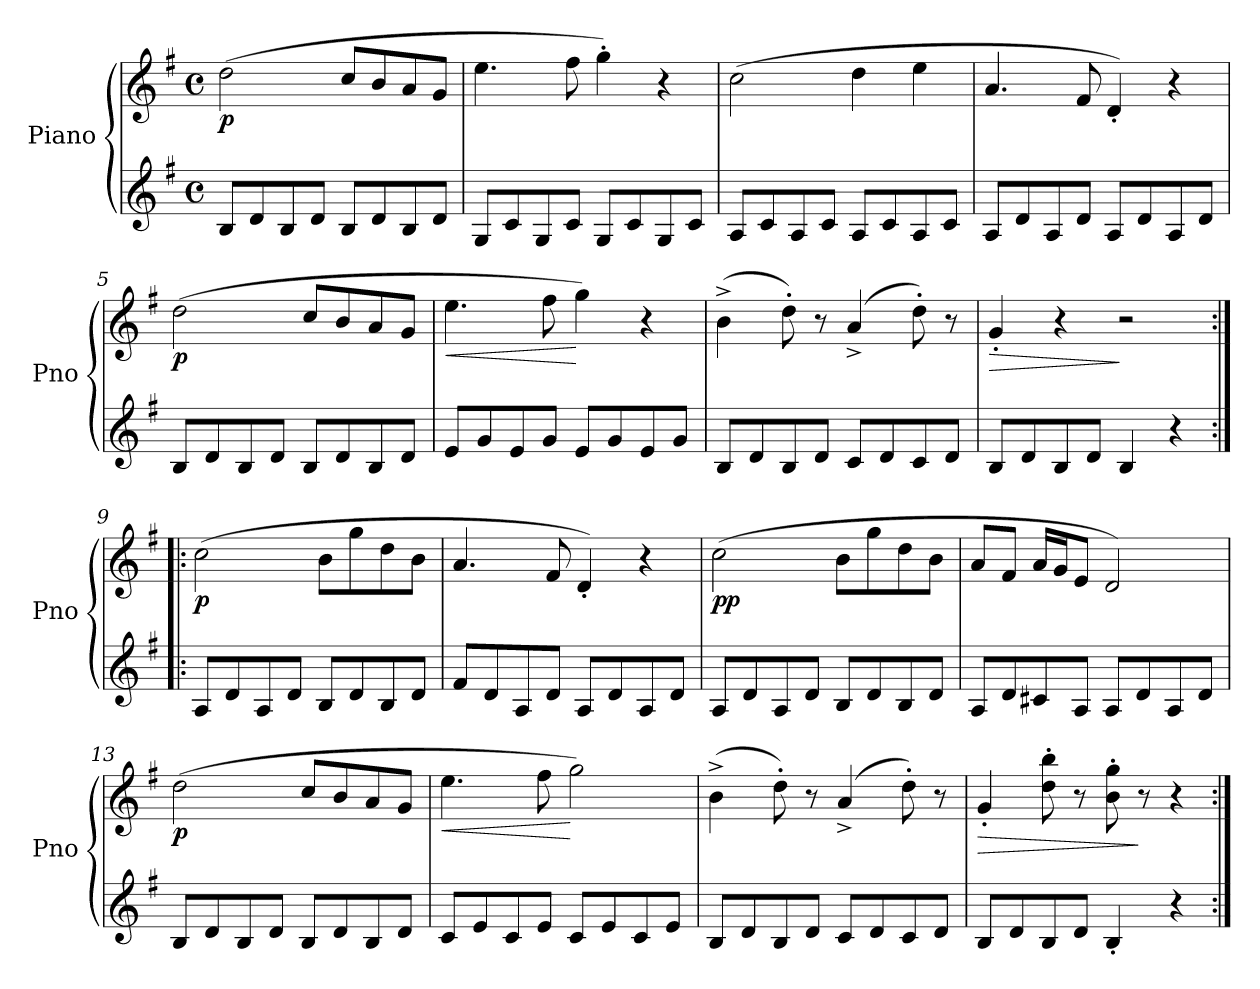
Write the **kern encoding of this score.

**kern	**kern	**dynam
*part1	*part1	*part1
*staff2	*staff1	*staff1/2
*I"Piano	*	*
*I'Pno	*	*
*	*clefG2	*
*k[f#]	*k[f#]	*
*G:	*G:	*
*M4/4	*M4/4	*
*met(c)	*met(c)	*
=1	=1	=1
!	!	!LO:DY:b
8B/L	(2dd\	p
8d/	.	.
8B/	.	.
8d/J	.	.
8B/L	8cc/L	.
8d/	8b/	.
8B/	8a/	.
8d/J	8g/J	.
=2	=2	=2
8G/L	4.ee\	.
8c/	.	.
8G/	.	.
8c/J	8ff#\	.
8G/L	4gg'\)	.
8c/	.	.
8G/	4r	.
8c/J	.	.
=3	=3	=3
8A/L	(2cc\	.
8c/	.	.
8A/	.	.
8c/J	.	.
8A/L	4dd\	.
8c/	.	.
8A/	4ee\	.
8c/J	.	.
=4	=4	=4
8A/L	4.a/	.
8d/	.	.
8A/	.	.
8d/J	8f#/	.
8A/L	4d'/)	.
8d/	.	.
8A/	4r	.
8d/J	.	.
!!LO:LB:g=z
=5	=5	=5
!	!	!LO:DY:b
8B/L	(2dd\	p
8d/	.	.
8B/	.	.
8d/J	.	.
8B/L	8cc/L	.
8d/	8b/	.
8B/	8a/	.
8d/J	8g/J	.
=6	=6	=6
!	!	!LO:HP:b
8e/L	4.ee\	<
8g/	.	.
8e/	.	.
8g/J	8ff#\	.
8e/L	4gg\)	[
8g/	.	.
8e/	4r	.
8g/J	.	.
=7	=7	=7
8B/L	(4b^\	.
8d/	.	.
8B/	8dd'\)	.
8d/J	8r	.
8c/L	(4a^/	.
8d/	.	.
8c/	8dd'\)	.
8d/J	8r	.
=8	=8	=8
!	!	!LO:HP:b
8B/L	4g'/	>
8d/	.	.
8B/	4r	.
8d/J	.	.
4B/	2r	]
4r	.	.
!!LO:LB:g=z
=9:|!|:	=9:|!|:	=9:|!|:
!	!	!LO:DY:b
8A/L	(2cc\	p
8d/	.	.
8A/	.	.
8d/J	.	.
8B/L	8b\L	.
8d/	8gg\	.
8B/	8dd\	.
8d/J	8b\J	.
=10	=10	=10
8f#/L	4.a/	.
8d/	.	.
8A/	.	.
8d/J	8f#/	.
8A/L	4d'/)	.
8d/	.	.
8A/	4r	.
8d/J	.	.
=11	=11	=11
!	!	!LO:DY:b
8A/L	(2cc\	pp
8d/	.	.
8A/	.	.
8d/J	.	.
8B/L	8b\L	.
8d/	8gg\	.
8B/	8dd\	.
8d/J	8b\J	.
=12	=12	=12
8A/L	8a/L	.
8d/	8f#/J	.
8c#X/	16a/LL	.
.	16g/J	.
8A/J	8e/J	.
8A/L	2d/)	.
8d/	.	.
8A/	.	.
8d/J	.	.
!!LO:LB:g=z
=13	=13	=13
!	!	!LO:DY:b
8B/L	(2dd\	p
8d/	.	.
8B/	.	.
8d/J	.	.
8B/L	8cc/L	.
8d/	8b/	.
8B/	8a/	.
8d/J	8g/J	.
=14	=14	=14
!	!	!LO:HP:b
8c/L	4.ee\	<
8e/	.	.
8c/	.	.
8e/J	8ff#\	.
8c/L	2gg\)	[
8e/	.	.
8c/	.	.
8e/J	.	.
=15	=15	=15
8B/L	(4b^\	.
8d/	.	.
8B/	8dd'\)	.
8d/J	8r	.
8c/L	(4a^/	.
8d/	.	.
8c/	8dd'\)	.
8d/J	8r	.
=16	=16	=16
!	!	!LO:HP:b
8B/L	4g'/	>
8d/	.	.
8B/	8dd\' 8bb\'	.
8d/J	8r	.
4B'/	8b\' 8gg\'	.
.	8r	]
4r	4r	.
=:|!	=:|!	=:|!
*-	*-	*-
